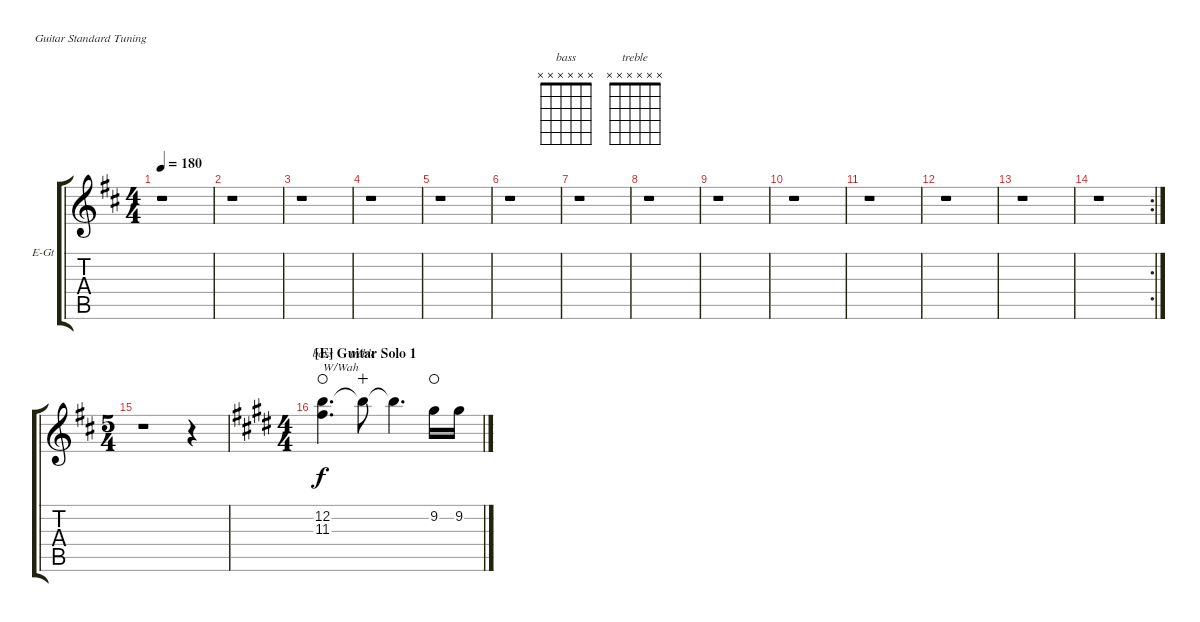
\bracketExtendMode groupsimilarinstruments
\firstSystemTrackNameOrientation horizontal
\otherSystemsTrackNameOrientation horizontal
\track ("Gtr. III" "E-Gt") {instrument overdrivenguitar}
\staff {score tabs}
\tuning (E4 B3 G3 D3 A2 E2)
\chord ("bass" x x x x x x)
\chord ("treble" x x x x x x)
\ts (4 4)
\tempo 180
\clef g2
\scale
1.06305
\ks d
r.1{dy f} |
\scale
0.936948 r.1 |
\scale
1.06305 r.1 |
\scale
0.936948 r.1 |
\scale
1.06305 r.1 |
\scale
0.936948 r.1 |
\scale
1.06305 r.1 |
\scale
0.936948 r.1 |
\scale
1.06305 r.1 |
\scale
0.936948 r.1 |
\scale
1.06305 r.1 |
\scale
0.936948 r.1 |
\scale
1.06305 r.1 |
\rc 2
\scale
0.936948 r.1 |
\ts (5 4)
\scale
1.09332 r.1 r.4 |
\ts (4 4)
\section ("E" "Guitar Solo 1")
\scale
0.906684
\ks e
(12.2 11.3).4{d ch "bass" txt "W/Wah" waho} 12.2{t}.8{ch "treble" wahc} 12.2{t}.4{d} 9.2.16{waho} 9.2.16
